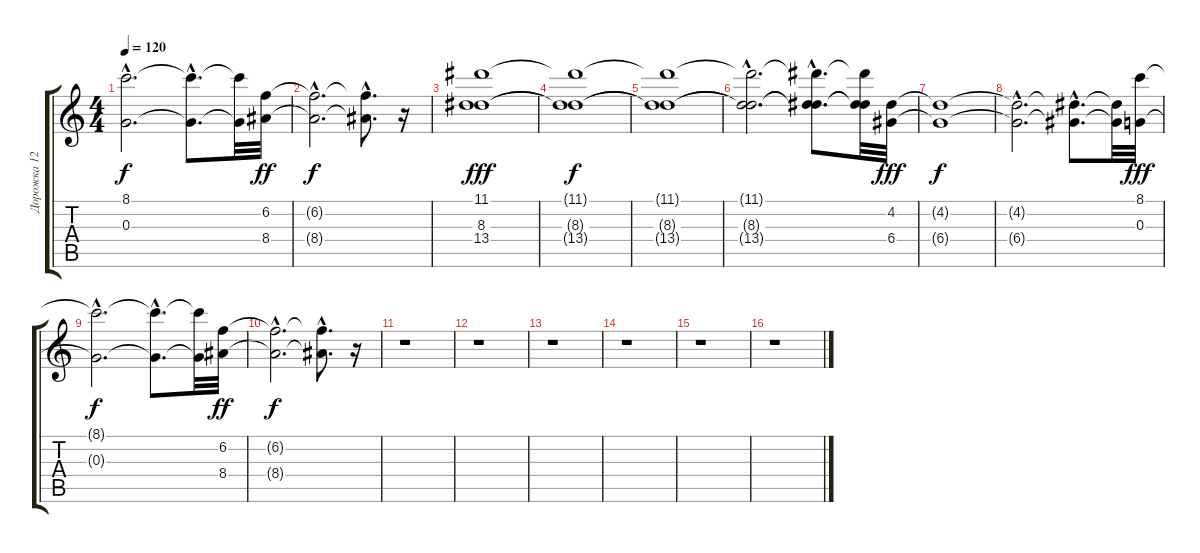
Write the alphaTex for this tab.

\track ("Дорожка 12" "Дорожка 12") {instrument distortionguitar}
\staff {score tabs}
\tuning (E4 B3 G3 D3 A2 E2) {hide}
\ts (4 4)
\tempo 120
\clef g2
\ks c
(8.1{hac t} 0.3{hac t}).2{d dy f} (8.1{hac t} 0.3{hac t}).8{d} (8.1{t} 0.3{t}).32 (6.2 8.4).32{dy ff} |
(6.2{hac t} 8.4{hac t}).2{d dy f} (6.2{hac t} 8.4{hac t}).8{d} r.16 |
(11.1 8.3 13.4).1{dy fff} |
(11.1{t} 8.3{t} 13.4{t}).1{dy f} |
(11.1{t} 8.3{t} 13.4{t}).1 |
(11.1{hac t} 8.3{hac t} 13.4{hac t}).2{d} (11.1{hac t} 8.3{hac t} 13.4{hac t}).8{d} (11.1{t} 8.3{t} 13.4{t}).32 (4.2 6.4).32{dy fff} |
(4.2{t} 6.4{t}).1{dy f} |
(4.2{hac t} 6.4{hac t}).2{d} (4.2{hac t} 6.4{hac t}).8{d} (4.2{t} 6.4{t}).32 (8.1 0.3).32{dy fff} |
(8.1{hac t} 0.3{hac t}).2{d dy f} (8.1{hac t} 0.3{hac t}).8{d} (8.1{t} 0.3{t}).32 (6.2 8.4).32{dy ff} |
(6.2{hac t} 8.4{hac t}).2{d dy f} (6.2{hac t} 8.4{hac t}).8{d} r.16 |
r.1 |
r.1 |
r.1 |
r.1 |
r.1 |
r.1
